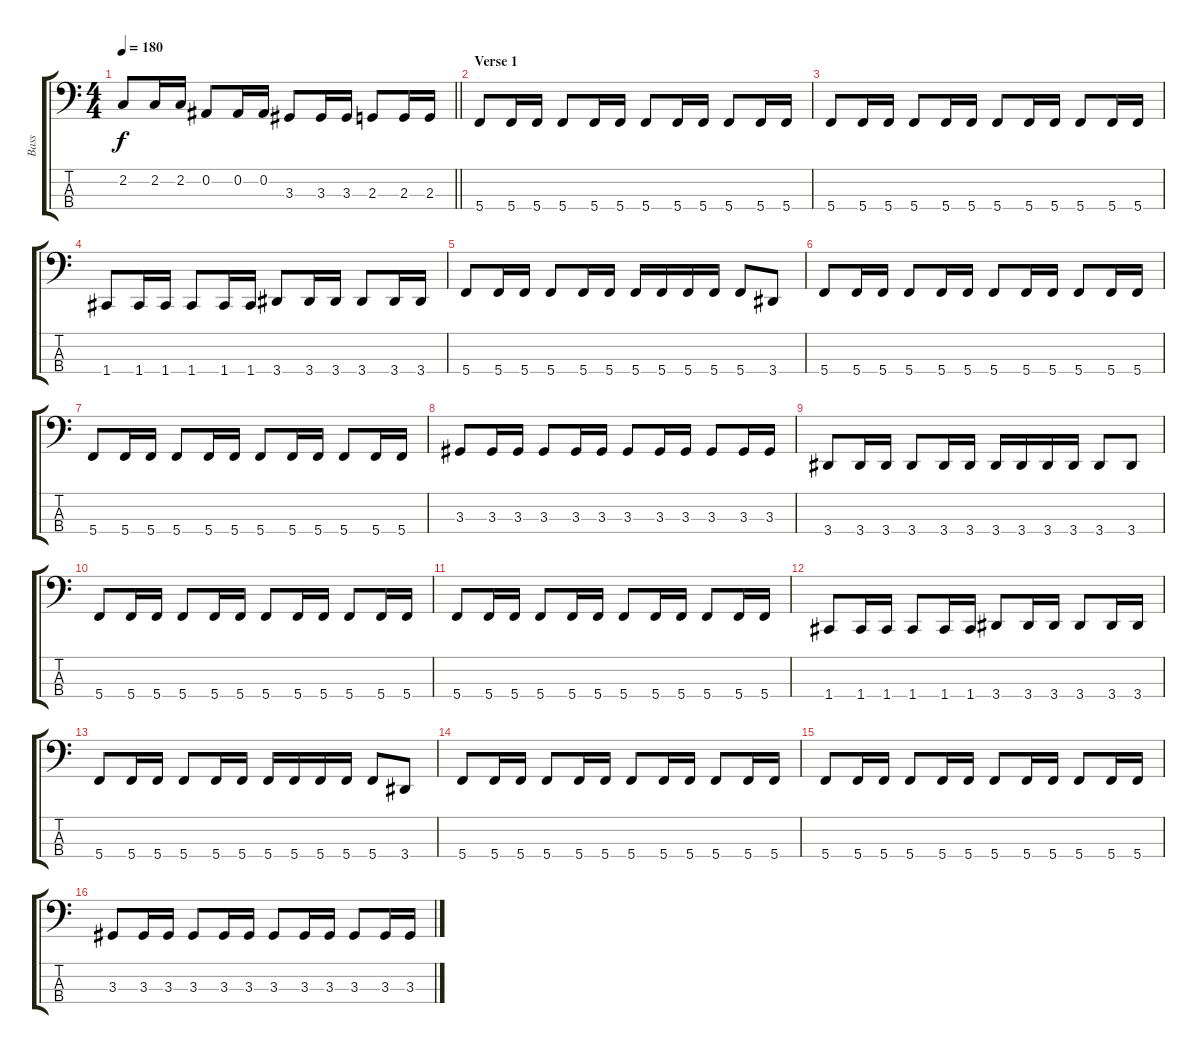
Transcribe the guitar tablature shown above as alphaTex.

\track ("Bass" "Bass") {instrument electricbasspick}
\staff {score tabs}
\tuning (Eb2 Bb1 F1 C1) {hide}
\ts (4 4)
\tempo 180
\clef f4
\barLineRight lightlight
\ks c
2.2.8{dy f} 2.2.16 2.2.16 0.2.8 0.2.16 0.2.16 3.3.8 3.3.16 3.3.16 2.3.8 2.3.16 2.3.16 |
\section ("" "Verse 1")
5.4.8 5.4.16 5.4.16 5.4.8 5.4.16 5.4.16 5.4.8 5.4.16 5.4.16 5.4.8 5.4.16 5.4.16 |
5.4.8 5.4.16 5.4.16 5.4.8 5.4.16 5.4.16 5.4.8 5.4.16 5.4.16 5.4.8 5.4.16 5.4.16 |
1.4.8 1.4.16 1.4.16 1.4.8 1.4.16 1.4.16 3.4.8 3.4.16 3.4.16 3.4.8 3.4.16 3.4.16 |
5.4.8 5.4.16 5.4.16 5.4.8 5.4.16 5.4.16 5.4.16 5.4.16 5.4.16 5.4.16 5.4.8 3.4.8 |
5.4.8 5.4.16 5.4.16 5.4.8 5.4.16 5.4.16 5.4.8 5.4.16 5.4.16 5.4.8 5.4.16 5.4.16 |
5.4.8 5.4.16 5.4.16 5.4.8 5.4.16 5.4.16 5.4.8 5.4.16 5.4.16 5.4.8 5.4.16 5.4.16 |
3.3.8 3.3.16 3.3.16 3.3.8 3.3.16 3.3.16 3.3.8 3.3.16 3.3.16 3.3.8 3.3.16 3.3.16 |
3.4.8 3.4.16 3.4.16 3.4.8 3.4.16 3.4.16 3.4.16 3.4.16 3.4.16 3.4.16 3.4.8 3.4.8 |
5.4.8 5.4.16 5.4.16 5.4.8 5.4.16 5.4.16 5.4.8 5.4.16 5.4.16 5.4.8 5.4.16 5.4.16 |
5.4.8 5.4.16 5.4.16 5.4.8 5.4.16 5.4.16 5.4.8 5.4.16 5.4.16 5.4.8 5.4.16 5.4.16 |
1.4.8 1.4.16 1.4.16 1.4.8 1.4.16 1.4.16 3.4.8 3.4.16 3.4.16 3.4.8 3.4.16 3.4.16 |
5.4.8 5.4.16 5.4.16 5.4.8 5.4.16 5.4.16 5.4.16 5.4.16 5.4.16 5.4.16 5.4.8 3.4.8 |
5.4.8 5.4.16 5.4.16 5.4.8 5.4.16 5.4.16 5.4.8 5.4.16 5.4.16 5.4.8 5.4.16 5.4.16 |
5.4.8 5.4.16 5.4.16 5.4.8 5.4.16 5.4.16 5.4.8 5.4.16 5.4.16 5.4.8 5.4.16 5.4.16 |
3.3.8 3.3.16 3.3.16 3.3.8 3.3.16 3.3.16 3.3.8 3.3.16 3.3.16 3.3.8 3.3.16 3.3.16
